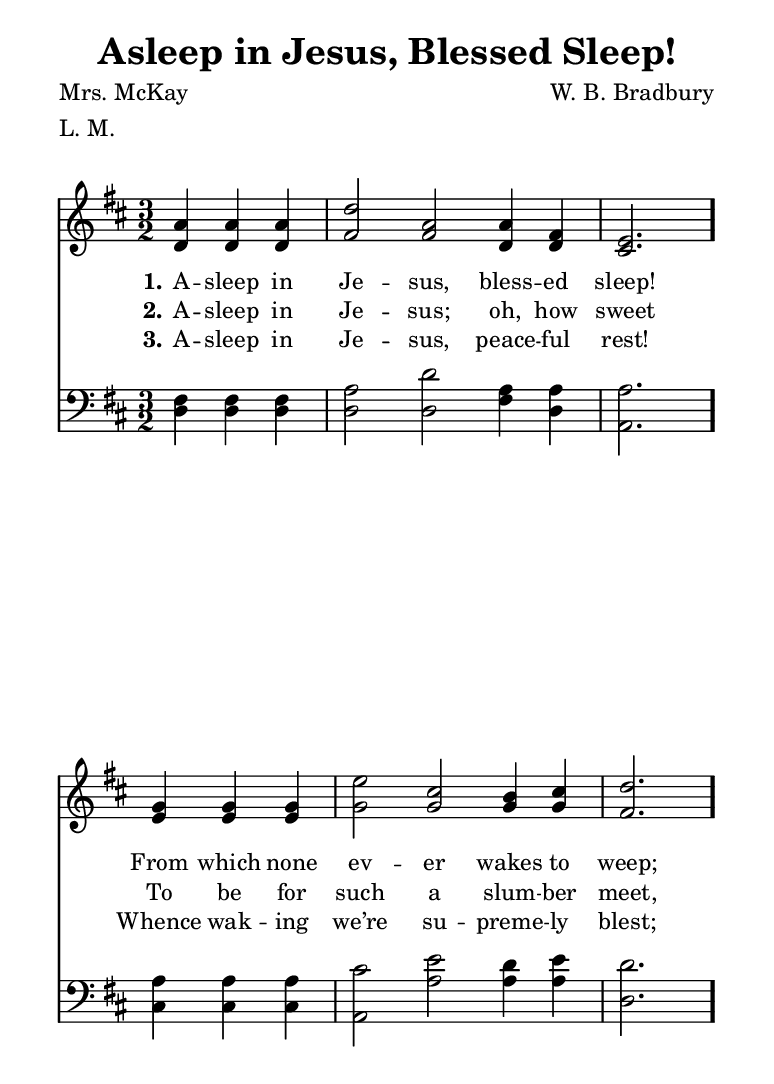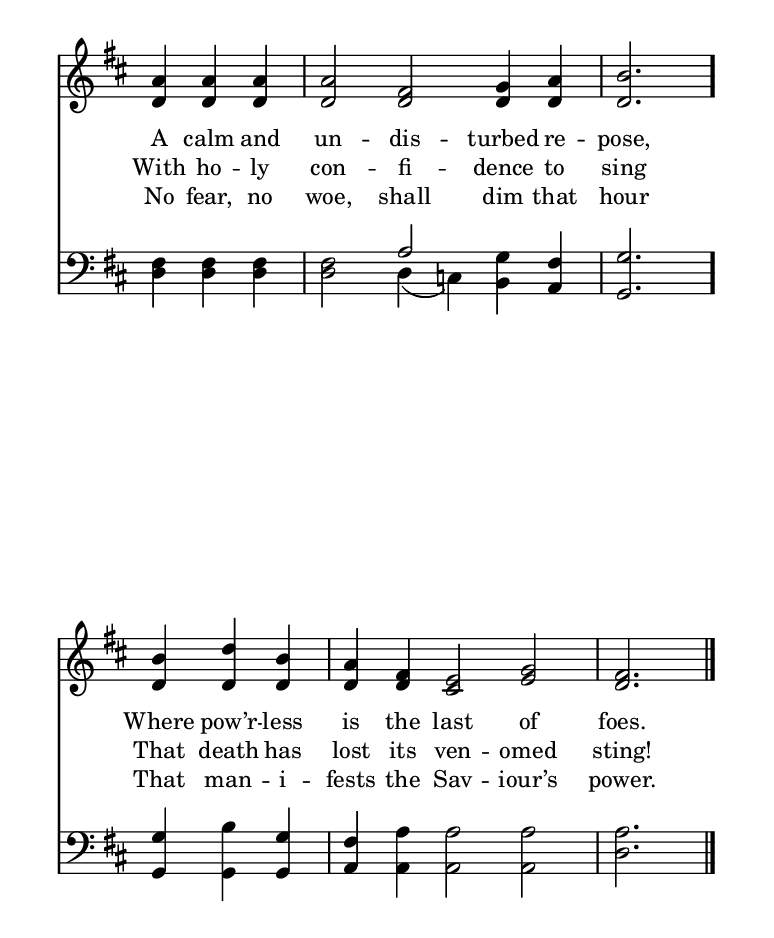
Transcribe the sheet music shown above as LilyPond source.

\include "common/global.ily"
\paper {
  \include "common/paper.ily"
  ragged-last-bottom = ##t
  system-system-spacing.padding = 8
}

\header{
  hymnnumber = "205"
  title = "Asleep in Jesus, Blessed Sleep!"
  tunename = "Rest"
  meter = "L. M."
  poet = "Mrs. McKay"
  composer = "W. B. Bradbury"
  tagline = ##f
}

global = {
  \include "common/overrides.ily"
  \override Staff.TimeSignature.style = #'numbered
  \time 3/2
  \override Score.MetronomeMark.transparent = ##t % hide all fermata changes too
  \tempo 4=130
  \key d \major
  \partial 2.
  \autoBeamOff
}

notesSoprano = {
\global
\relative c'' {

  a4 a a | d2 a a4 fis | e2.
  g4 g g | e'2 cis b4 cis | d2.
  a4 a a | a2 fis g4 a | b2.
  b4 d b | a fis e2 g | fis2.

  \bar "|."

}
}

notesAlto = {
\global
\relative e' {

  d4 d d | fis2 fis d4 d | cis2.
  e4 e e | g2 g g4 g | fis2.
  d4 d d | d2 d d4 d | d2.
  d4 d d | d d cis2 e | d2.

}
}

notesTenor = {
\global
\relative a {

  fis4 fis fis | a2 d a4 a | a2.
  a4 a a | cis2 e d4 e | d2.
  fis,4 fis fis | fis2 a g4 fis | g2.
  g4 b g | fis4 a a2 a | a2.

}
}

notesBass = {
\global
\relative f {

  d4 d d | d2 d fis4 d | a2.
  cis4 cis cis | a2 a' a4 a | d,2.
  d4 d d | d2 d4( c) b a | g2.
  g4 g g | a a a2 a | d2.

}
}

wordsA = \lyricmode {
\set stanza = "1."

A -- sleep in Je -- sus, bless -- ed sleep! \bar "."
From which none ev -- er wakes to weep; \bar "."
A calm and un -- dis -- turbed re -- pose, \bar "."
Where pow’r -- less is the last of foes. \bar "."

}

wordsB = \lyricmode {
\set stanza = "2."

A -- sleep in Je -- sus; oh, how sweet
To be for such a slum -- ber meet,
With ho -- ly con -- fi -- dence to sing
That death has lost its ven -- omed sting!

}

wordsC = \lyricmode {
\set stanza = "3."

A -- sleep in Je -- sus, peace -- ful rest!
Whence wak -- ing we’re su -- preme -- ly blest;
No fear, no woe, shall dim that hour
That man -- i -- fests the Sav -- iour’s power.

}

\score {
  \context ChoirStaff <<
    \context Staff = upper <<
      \set Staff.autoBeaming = ##f
      \set ChoirStaff.systemStartDelimiter = #'SystemStartBar
      \set ChoirStaff.printPartCombineTexts = ##f
      \partcombine #'(2 . 11) \notesSoprano \notesAlto
      \context NullVoice = sopranos { \voiceOne << \notesSoprano >> }
      \context Lyrics = one   \lyricsto sopranos \wordsA
      \context Lyrics = two   \lyricsto sopranos \wordsB
      \context Lyrics = three \lyricsto sopranos \wordsC
    >>
    \context Staff = men <<
      \set Staff.autoBeaming = ##f
      \clef bass
      \set ChoirStaff.printPartCombineTexts = ##f
      \partcombine #'(2 . 11) \notesTenor \notesBass
    >>
  >>
  \layout {
    \include "common/layout.ily"
  }
  \midi{
    \include "common/midi.ily"
  }
}

\version "2.19.49"  % necessary for upgrading to future LilyPond versions.

% vi:set et ts=2 sw=2 ai nocindent syntax=lilypond:
